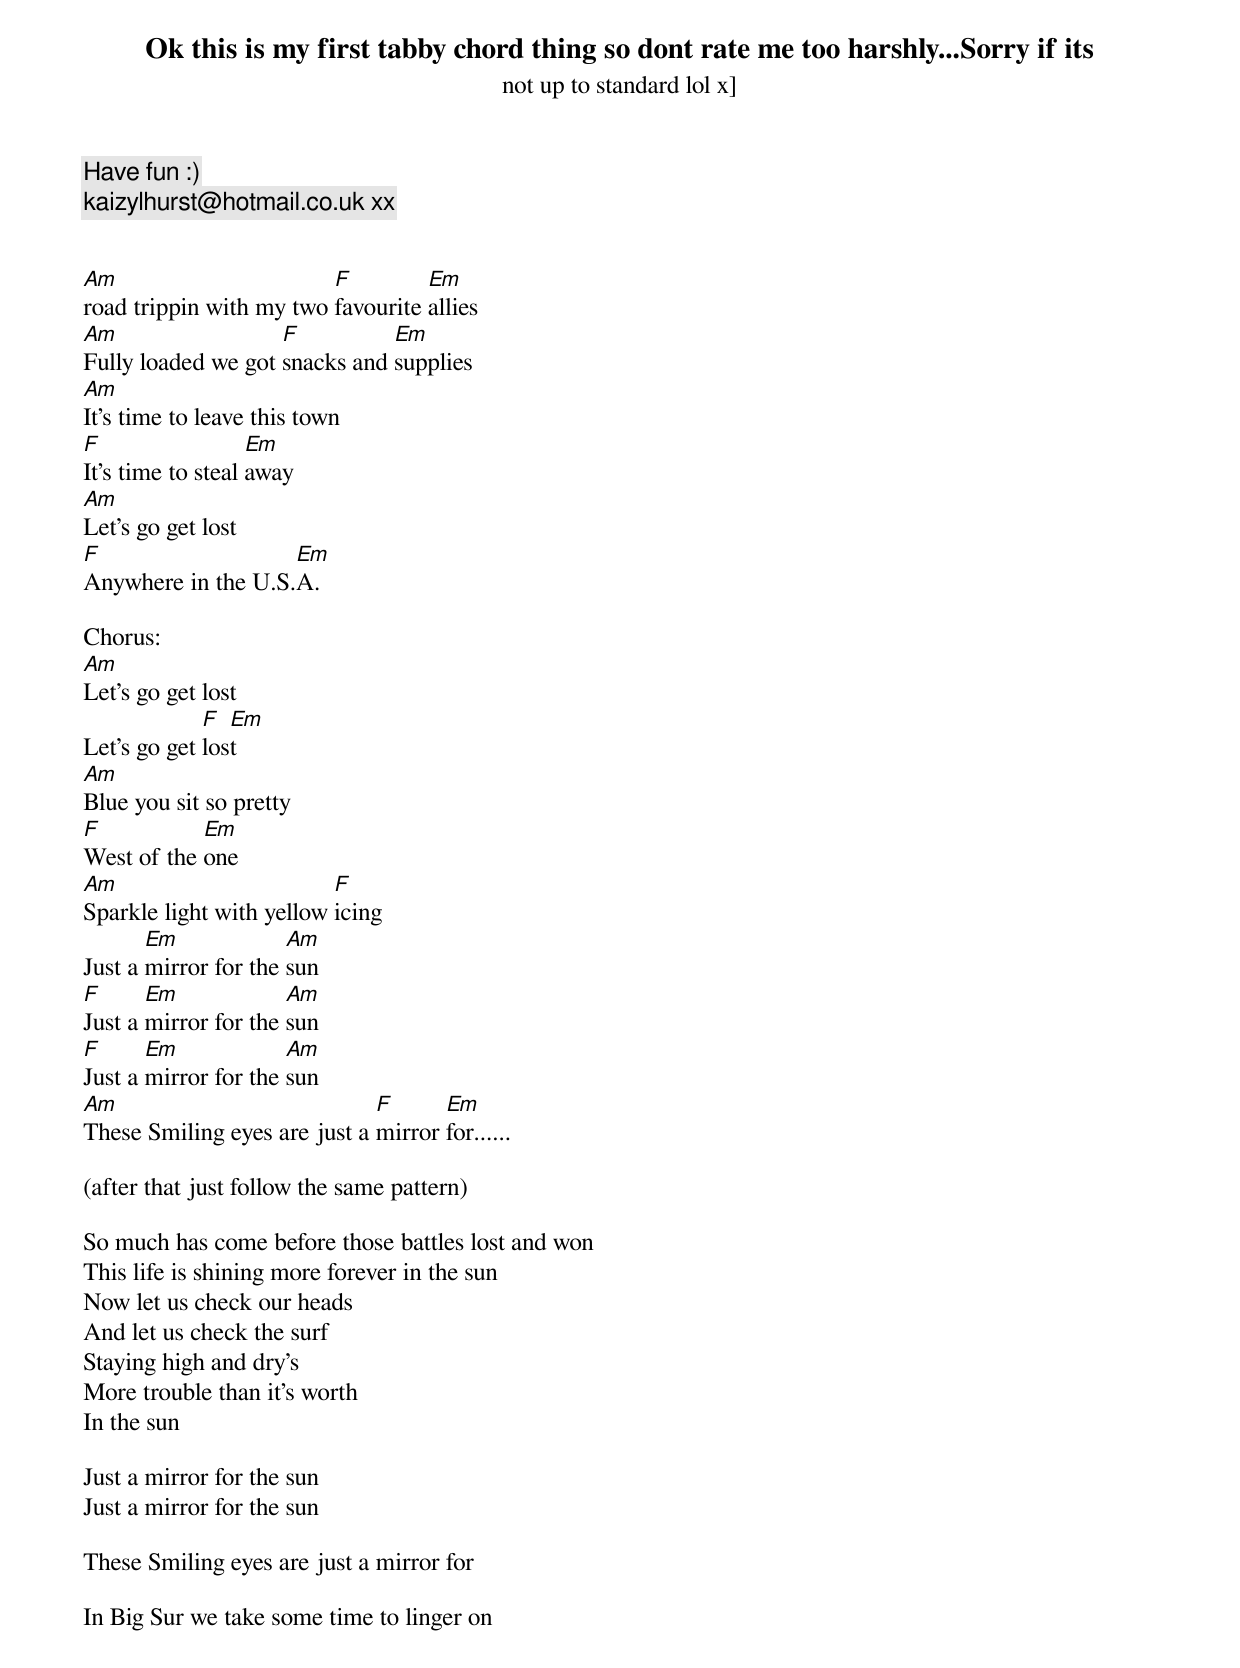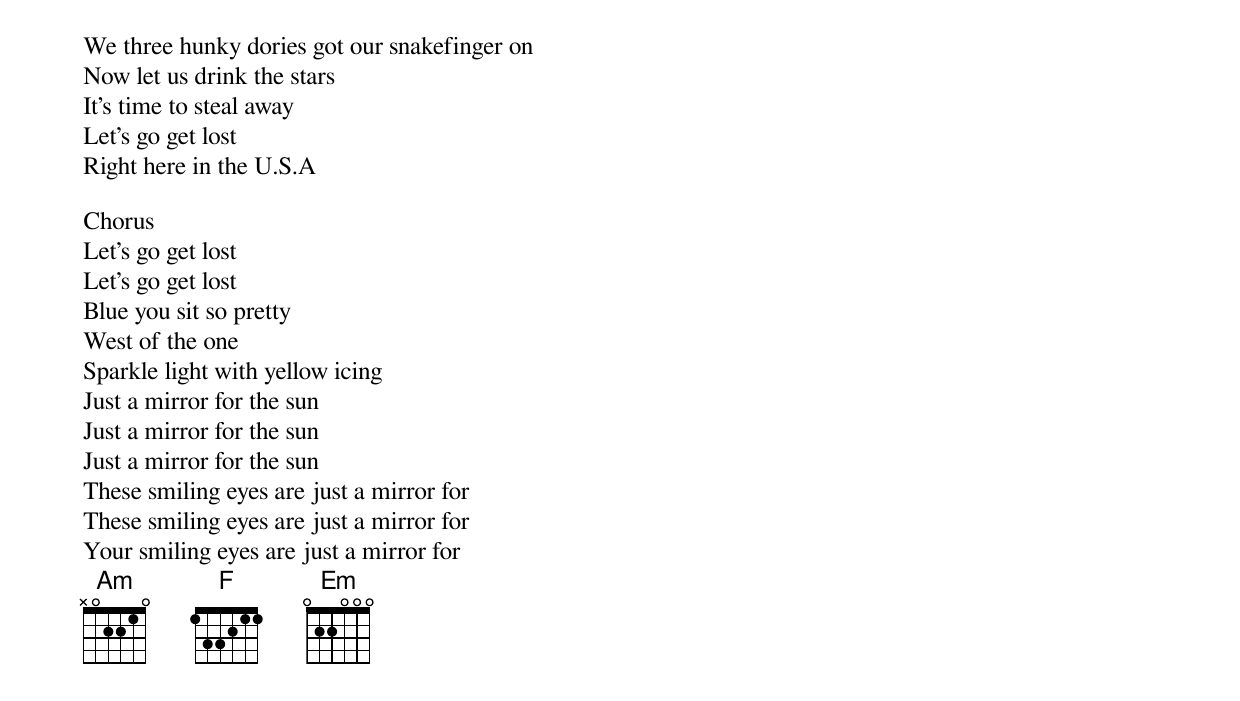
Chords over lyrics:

Ok this is my first tabby chord thing so dont rate me too harshly...Sorry if its
not up to standard lol x]
Have fun :)
kaizylhurst@hotmail.co.uk xx


Am                       F         Em
road trippin with my two favourite allies
Am                  F          Em
Fully loaded we got snacks and supplies
Am
It's time to leave this town
F                  Em
It's time to steal away
Am
Let's go get lost
F                   Em
Anywhere in the U.S.A.

Chorus:
Am
Let's go get lost
             F  Em
Let's go get lost
Am
Blue you sit so pretty
F           Em
West of the one
Am                        F
Sparkle light with yellow icing
       Em             Am
Just a mirror for the sun
F      Em             Am
Just a mirror for the sun
F      Em             Am
Just a mirror for the sun
Am                            F      Em
These Smiling eyes are just a mirror for......

(after that just follow the same pattern)

So much has come before those battles lost and won
This life is shining more forever in the sun
Now let us check our heads
And let us check the surf
Staying high and dry's
More trouble than it's worth
In the sun

Just a mirror for the sun
Just a mirror for the sun

These Smiling eyes are just a mirror for

In Big Sur we take some time to linger on
We three hunky dories got our snakefinger on
Now let us drink the stars
It's time to steal away
Let's go get lost
Right here in the U.S.A

Chorus
Let's go get lost
Let's go get lost
Blue you sit so pretty
West of the one
Sparkle light with yellow icing
Just a mirror for the sun
Just a mirror for the sun
Just a mirror for the sun
These smiling eyes are just a mirror for
These smiling eyes are just a mirror for
Your smiling eyes are just a mirror for
